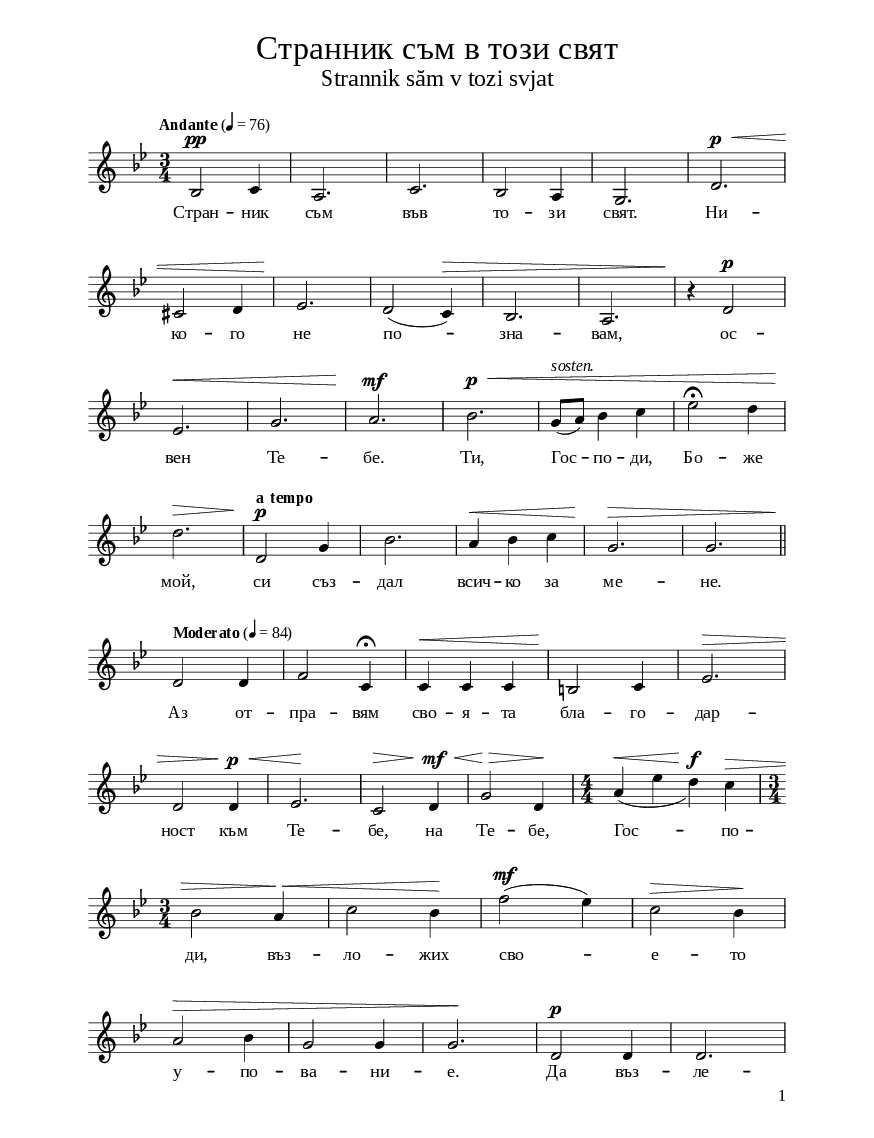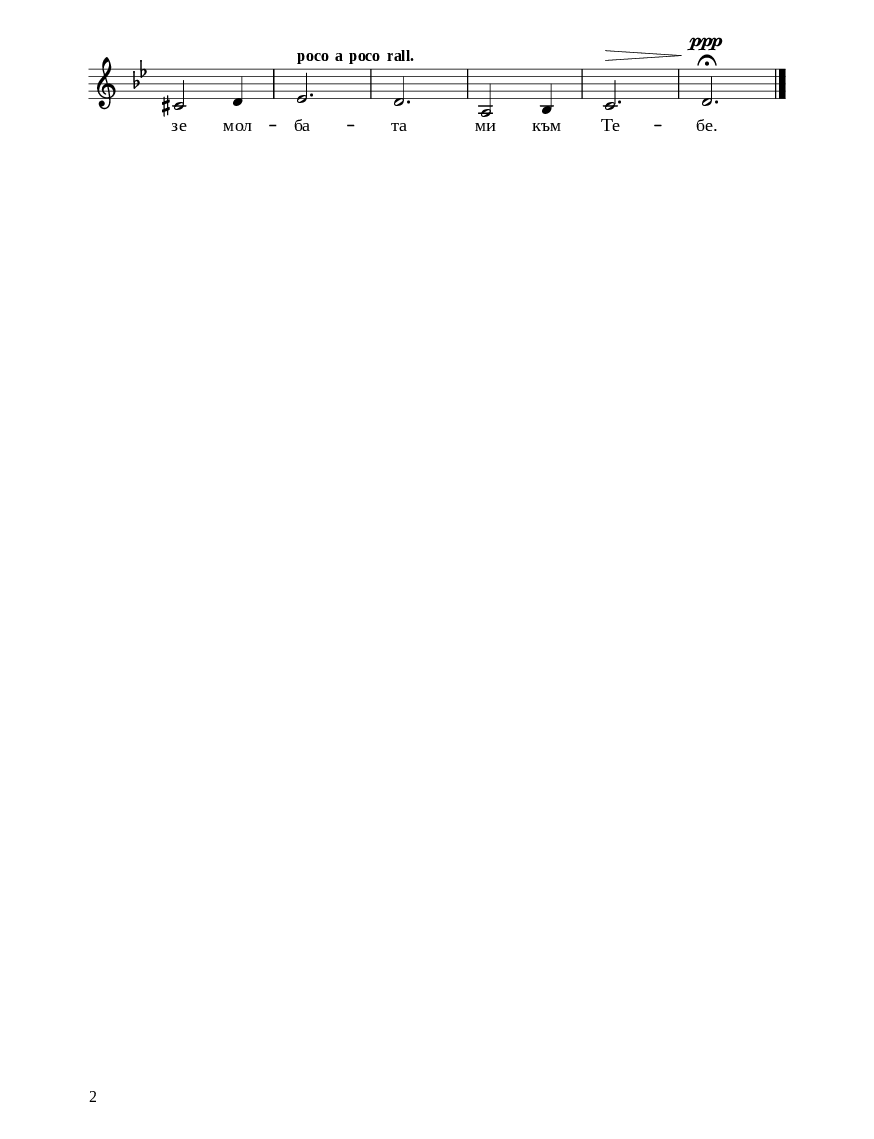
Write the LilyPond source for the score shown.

\version "2.24.2"

% include paper part and global functions
\include "include/globals.ily"

\bookpart {
  \label #'ref217
  \tocItem \markup "Странник съм в този свят – Strannik săm v tozi svjat "
  \include "include/bookpart-paper.ily"
  \score {
    \include "include/score-layout.ily"
    \new Voice \absolute {
      \clef treble
      \key g \minor
      \time 3/4
      \tempoFunc "Andante" 4 "76"
      \autoBeamOff
      bes2 ^\pp c'4 | % 2
      a2. | % 3
      c'2. | % 4
      bes2 a4 | % 5
      g2. | % 6
      d'2. ^\p ^\< \break | % 7
      cis'2 d'4 | % 8
      es'2. _\! | % 9
      d'2 ( c'4 ) ^\> |
      bes2. | % 11
      a2. | % 12
      r4 ^\! d'2 ^\p \break | % 13
      es'2. ^\< | % 14
      g'2. | % 15
      a'2. ^\! ^\mf | % 16
      bes'2. ^\p ^\< | % 17
      g'8^\markup{ \italic {sosten.} } ( [ a'8 ) ]
      bes'4 c''4 | % 18
      es''2 ^\fermata d''4 \break | % 19
      d''2. ^\! ^\> |
      d'2 ^\! ^\p ^\markup{ \bold {a tempo} } g'4 | % 21
      bes'2. | % 22
      a'4 ^\< bes'4 c''4 | % 23
      g'2. ^\! ^\> | % 24
      g'2. \bar "||"
      \break | % 25
      \tempoFunc "Moderato" 4 "84" | % 25
      d'2 ^\! d'4 | % 26
      f'2 c'4 ^\fermata | % 27
      c'4 ^\< c'4 c'4 | % 28
      b2 ^\! c'4 | % 29
      es'2. ^\> \break |
      d'2 \override Hairpin.to-barline = ##f d'4 _\! ^\p ^\< | % 31
      es'2. ^\! | % 32
      c'2  ^\> d'4 ^\! ^\mf ^\< | % 33
      g'2 ^\> d'4 ^\! | % 34
      \numericTimeSignature\time 4/4  | % 34
      \slurDown a'4 ( ^\! ^\< es''4 d''4 ) ^\! ^\f
      c''4 ^\> \break | % 35
      \time 3/4  | % 35
      bes'2 a'4 _\! ^\< | % 36
      c''2 bes'4  ^\! | % 37
      \slurUp f''2 ( ^\mf es''4 ) | % 38
      c''2 ^\> bes'4 ^\! \break | % 39
      a'2 ^\> bes'4 |
      g'2 g'4 | % 41
      g'2.  ^\! | % 42
      d'2 ^\p d'4 | % 43
      d'2. \break | % 44
      cis'2 d'4 | % 45
      es'2. ^\markup{ \bold {poco a poco rall.} } | % 46
      d'2. | % 47
      a2 bes4 | % 48
      \override Hairpin.Y-extent = #'(0 . 3)
      c'2. ^\>  % 49
      d'2. ^\fermata ^\ppp |
      \bar "|."
    }

    \addlyrics {
      Стран -- ник съм във то -- зи
      свят. Ни -- ко -- го не по --
      зна -- вам, ос -- вен Те -- бе. Ти,
      Гос -- по -- ди, Бо -- же мой,
      си съз -- дал всич -- ко за ме --
      не. Аз от -- пра -- вям сво -- я --
      та бла -- го -- дар -- ност към Те
      -- бе, на Те -- бе, Гос  --  по
      -- ди, въз -- ло -- жих сво -- е --
      то у -- по -- ва -- ни -- е. Да въз
      -- ле -- зе мол -- ба -- та ми към
      Те -- бе.}

        \header {
          title = \titleFunc "Странник съм в този свят" "Strannik săm v tozi svjat"
        }

        \midi{}

      } % score

      \markup \empty-one
      % include foreign translation(s) of the song
      

    } % bookpart
